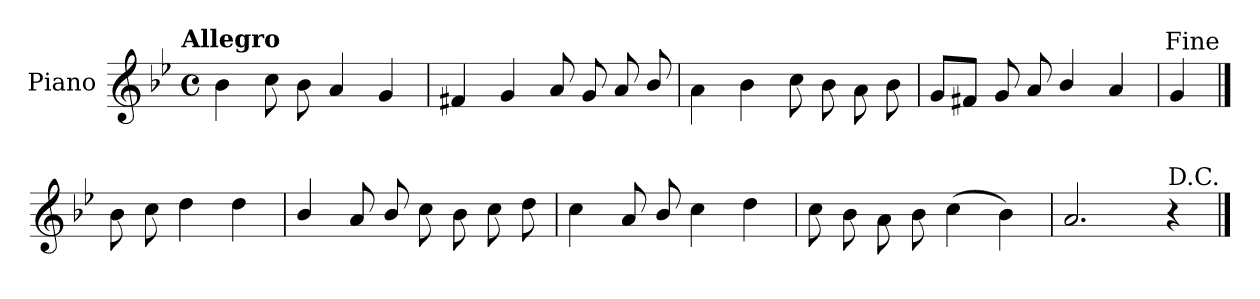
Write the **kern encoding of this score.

**kern
*part1
*staff1
*I"Piano
*I'Pno.
*clefG2
*k[b-e-]
!!LO:TX:omd:t=Allegro
*M4/4
*met(c)
*MM144
=1
4b-\
8cc\
8b-\
4a/
4g/
=2
4f#X/
4g/
8a/
8g/
8a/
8b-/
=3
4a\
4b-\
8cc\
8b-\
8a\
8b-\
!!LO:LB:g=z
=4
8g/L
8f#X/J
8g/
8a/
4b-/
4a/
=5
4g/
!LO:TX:a:rj:t=Fine
==6
8b-\
8cc\
4dd\
4dd\
=7
4b-/
8a/
8b-/
8cc\
8b-\
8cc\
8dd\
!!LO:LB:g=z
=8
4cc\
8a/
8b-/
4cc\
4dd\
=9
8cc\
8b-\
8a\
8b-\
(>4cc\
4b-\)
=10
2.a/
4r
!LO:TX:a:rj:t=D.C.
==
*-
